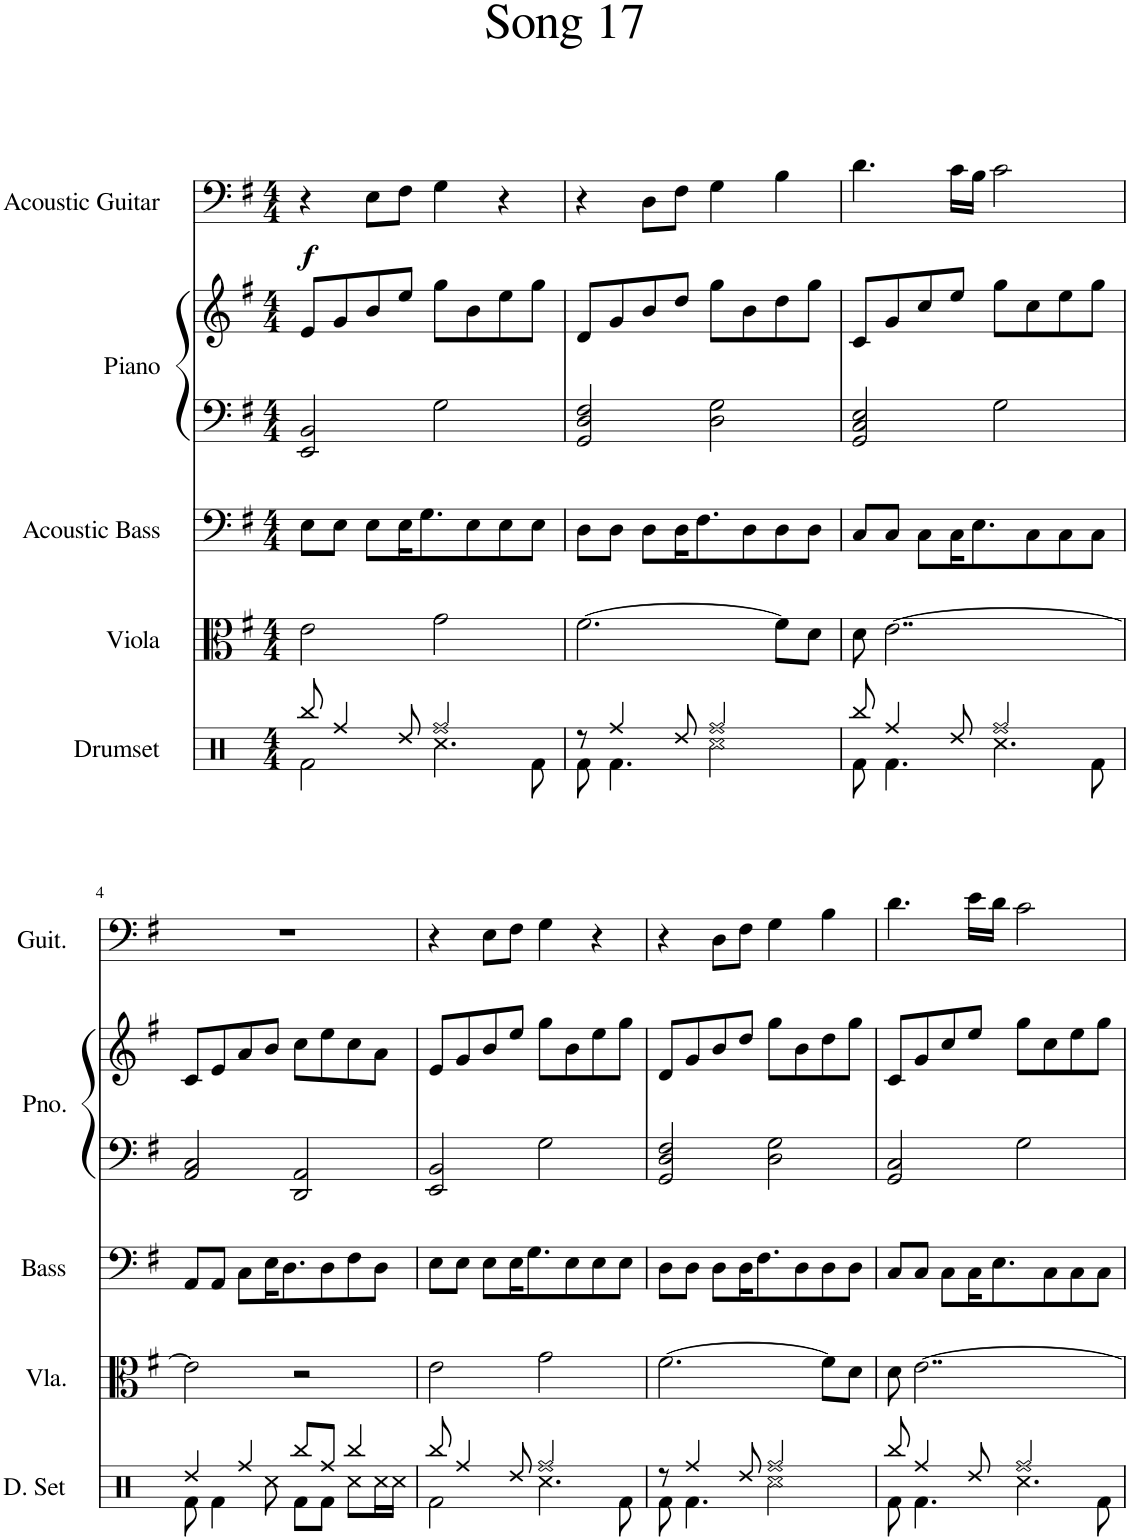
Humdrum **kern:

**kern	**kern	**kern	**kern	**kern	**kern	**dynam
*part5	*part4	*part3	*part2	*part2	*part1	*part1
*staff6	*staff5	*staff4	*staff3	*staff2	*staff1	*staff1
*I"Drumset	*I"Viola	*I"Acoustic Bass	*I"Piano	*	*I"Acoustic Guitar	*
*I'D. Set	*I'Vla.	*I'Bass	*I'Pno.	*	*I'Guit.	*
*clefX	*clefC3	*clefF4	*clefF4	*clefG2	*clefF4	*
*	*	*Trd7c12	*	*	*	*
*k[]	*k[f#]	*k[f#]	*k[f#]	*k[f#]	*k[f#]	*
*M4/4	*M4/4	*M4/4	*M4/4	*M4/4	*M4/4	*
=1	=1	=1	=1	=1	=1	=1
*^	*	*	*	*	*	*
!	!	!	!	!	!	!	!LO:DY:b
8Rbb/	2Rf\	2e\	8E\L	2EE/ 2BB/	8e/L	4r	f
4Rff/	.	.	8E\J	.	8g/	.	.
.	.	.	8E\L	.	8b/	8E\L	.
8Rdd/	.	.	16E\K	.	8ee/J	8F#\J	.
.	.	.	8.G\	.	.	.	.
2Rff/	4.Rcc\	2g\	.	2G\	8gg\L	4G\	.
.	.	.	8E\	.	8b\	.	.
.	.	.	8E\	.	8ee\	4r	.
.	8Rf\	.	8E\J	.	8gg\J	.	.
=2	=2	=2	=2	=2	=2	=2	=2
8r	8Rf\	[2.f#\	8D\L	2GG/ 2D/ 2F#/	8d/L	4r	.
4Rff/	4.Rf\	.	8D\J	.	8g/	.	.
.	.	.	8D\L	.	8b/	8D\L	.
8Rdd/	.	.	16D\K	.	8dd/J	8F#\J	.
.	.	.	8.F#\	.	.	.	.
2Rff/	2Rcc\	.	.	2D\ 2G\	8gg\L	4G\	.
.	.	.	8D\	.	8b\	.	.
.	.	8f#\L]	8D\	.	8dd\	4B\	.
.	.	8d\J	8D\J	.	8gg\J	.	.
=3	=3	=3	=3	=3	=3	=3	=3
8Rbb/	8Rf\	8d\	8C/L	2GG/ 2C/ 2E/	8c/L	4.d\	.
4Rff/	4.Rf\	[2..e\	8C/J	.	8g/	.	.
.	.	.	8C\L	.	8cc/	.	.
8Rdd/	.	.	16C\K	.	8ee/J	16c\LL	.
.	.	.	8.E\	.	.	16B\JJ	.
2Rff/	4.Rcc\	.	.	2G\	8gg\L	2c\	.
.	.	.	8C\	.	8cc\	.	.
.	.	.	8C\	.	8ee\	.	.
.	8Rf\	.	8C\J	.	8gg\J	.	.
!!LO:LB:g=z
=4	=4	=4	=4	=4	=4	=4	=4
4Rdd/	8Rf\	2e\]	8AA/L	2AA/ 2C/	8c/L	1r	.
.	4Rf\	.	8AA/J	.	8e/	.	.
4Rff/	.	.	8C\L	.	8a/	.	.
.	8Rcc\	.	16E\K	.	8b/J	.	.
.	.	.	8.D\	.	.	.	.
8Rbb/L	8Rf\L	2r	.	2DD/ 2AA/	8cc\L	.	.
8Rff/J	8Rf\J	.	8D\	.	8ee\	.	.
4Rbb/	8Rcc\L	.	8F#\	.	8cc\	.	.
.	16Rcc\L	.	8D\J	.	8a\J	.	.
.	16Rcc\JJ	.	.	.	.	.	.
=5	=5	=5	=5	=5	=5	=5	=5
8Rbb/	2Rf\	2e\	8E\L	2EE/ 2BB/	8e/L	4r	.
4Rff/	.	.	8E\J	.	8g/	.	.
.	.	.	8E\L	.	8b/	8E\L	.
8Rdd/	.	.	16E\K	.	8ee/J	8F#\J	.
.	.	.	8.G\	.	.	.	.
2Rff/	4.Rcc\	2g\	.	2G\	8gg\L	4G\	.
.	.	.	8E\	.	8b\	.	.
.	.	.	8E\	.	8ee\	4r	.
.	8Rf\	.	8E\J	.	8gg\J	.	.
=6	=6	=6	=6	=6	=6	=6	=6
8r	8Rf\	[2.f#\	8D\L	2GG/ 2D/ 2F#/	8d/L	4r	.
4Rff/	4.Rf\	.	8D\J	.	8g/	.	.
.	.	.	8D\L	.	8b/	8D\L	.
8Rdd/	.	.	16D\K	.	8dd/J	8F#\J	.
.	.	.	8.F#\	.	.	.	.
2Rff/	2Rcc\	.	.	2D\ 2G\	8gg\L	4G\	.
.	.	.	8D\	.	8b\	.	.
.	.	8f#\L]	8D\	.	8dd\	4B\	.
.	.	8d\J	8D\J	.	8gg\J	.	.
=7	=7	=7	=7	=7	=7	=7	=7
8Rbb/	8Rf\	8d\	8C/L	2GG/ 2C/	8c/L	4.d\	.
4Rff/	4.Rf\	[2..e\	8C/J	.	8g/	.	.
.	.	.	8C\L	.	8cc/	.	.
8Rdd/	.	.	16C\K	.	8ee/J	16e\LL	.
.	.	.	8.E\	.	.	16d\JJ	.
2Rff/	4.Rcc\	.	.	2G\	8gg\L	2c\	.
.	.	.	8C\	.	8cc\	.	.
.	.	.	8C\	.	8ee\	.	.
.	8Rf\	.	8C\J	.	8gg\J	.	.
*v	*v	*	*	*	*	*	*
=	=	=	=	=	=	=
*-	*-	*-	*-	*-	*-	*-
